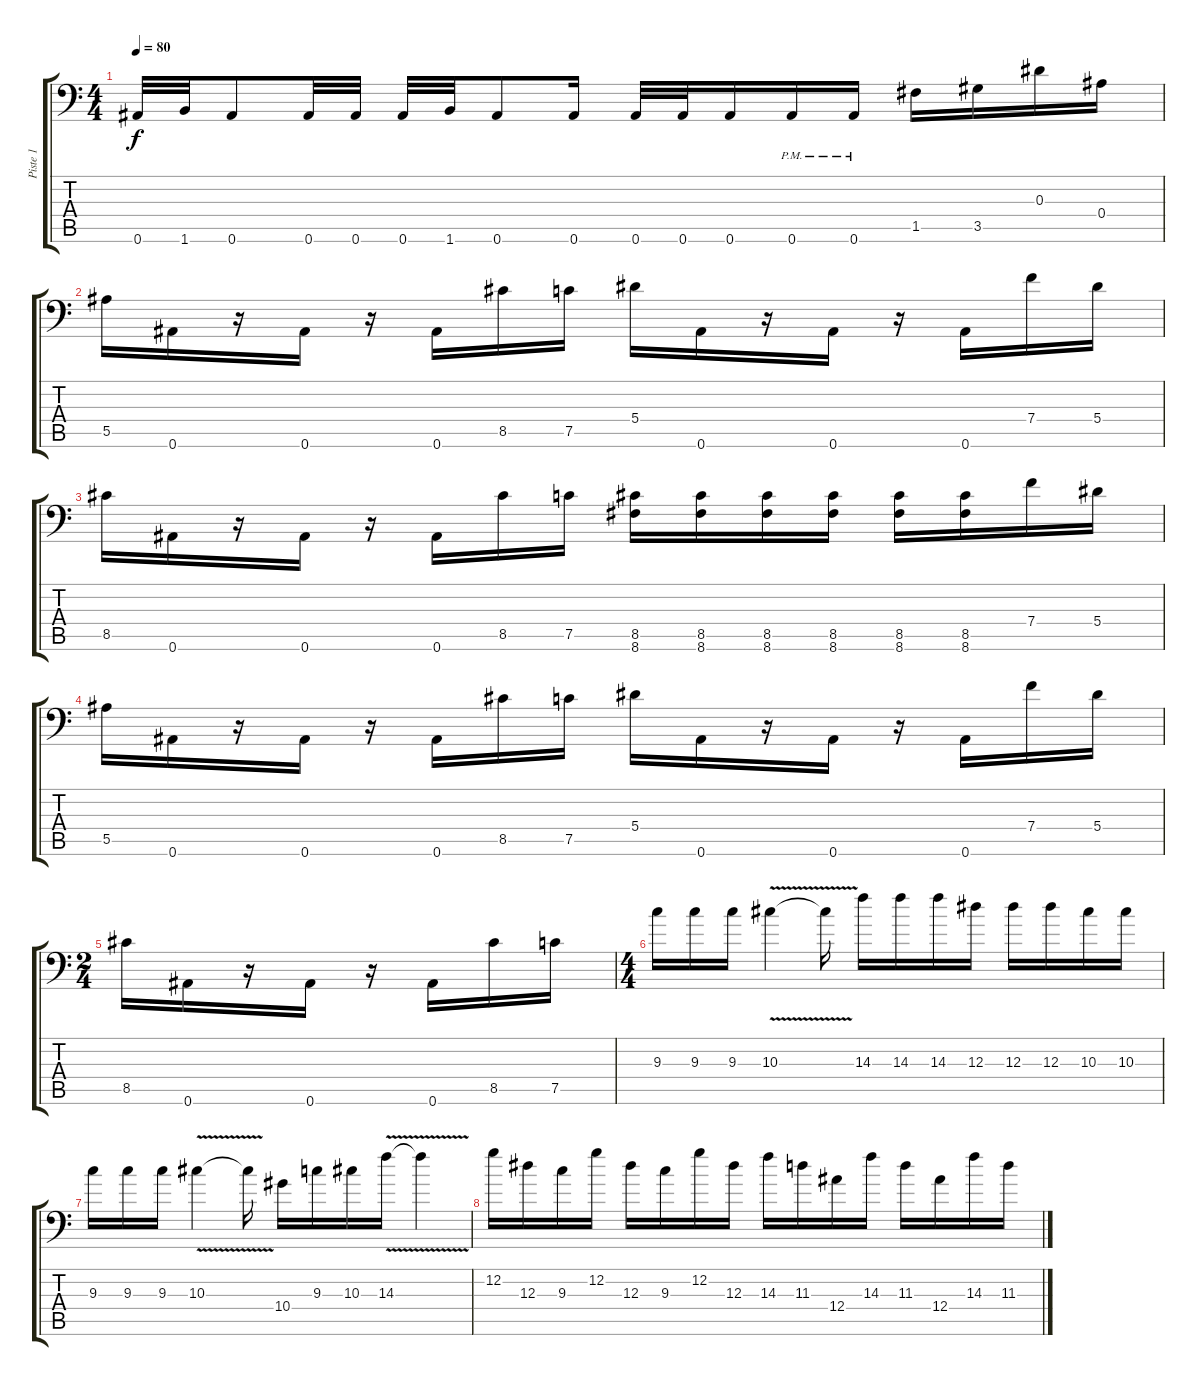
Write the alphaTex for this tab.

\track ("Piste 1" "Piste 1") {instrument distortionguitar}
\staff {score tabs}
\tuning (C4 G3 Eb3 Bb2 F2 Bb1) {hide}
\ts (4 4)
\tempo 80
\clef f4
\ks c
0.6.32{dy f} 1.6.32 0.6.8 0.6.32 0.6.32 0.6.32 1.6.32 0.6.8 0.6.16 0.6.32 0.6.32 0.6.16 0.6{pm}.16 0.6{pm}.16 1.5.16 3.5.16 0.3.16 0.4.16 |
5.5.16 0.6.16 r.16 0.6.16 r.16 0.6.16 8.5.16 7.5.16 5.4.16 0.6.16 r.16 0.6.16 r.16 0.6.16 7.4.16 5.4.16 |
8.5.16 0.6.16 r.16 0.6.16 r.16 0.6.16 8.5.16 7.5.16 (8.5 8.6).16 (8.5 8.6).16 (8.5 8.6).16 (8.5 8.6).16 (8.5 8.6).16 (8.5 8.6).16 7.4.16 5.4.16 |
5.5.16 0.6.16 r.16 0.6.16 r.16 0.6.16 8.5.16 7.5.16 5.4.16 0.6.16 r.16 0.6.16 r.16 0.6.16 7.4.16 5.4.16 |
\ts (2 4)
8.5.16 0.6.16 r.16 0.6.16 r.16 0.6.16 8.5.16 7.5.16 |
\ts (4 4)
9.3.16 9.3.16 9.3.16 10.3{v}.4 10.3{t}.16 14.3.16 14.3.16 14.3.16 12.3.16 12.3.16 12.3.16 10.3.16 10.3.16 |
9.3.16 9.3.16 9.3.16 10.3{v}.4 10.3{t}.16 10.4.16 9.3.16 10.3.16 14.3{v}.16 14.3{t}.4 |
12.2.16 12.3.16 9.3.16 12.2.16 12.3.16 9.3.16 12.2.16 12.3.16 14.3.16 11.3.16 12.4.16 14.3.16 11.3.16 12.4.16 14.3.16 11.3.16
